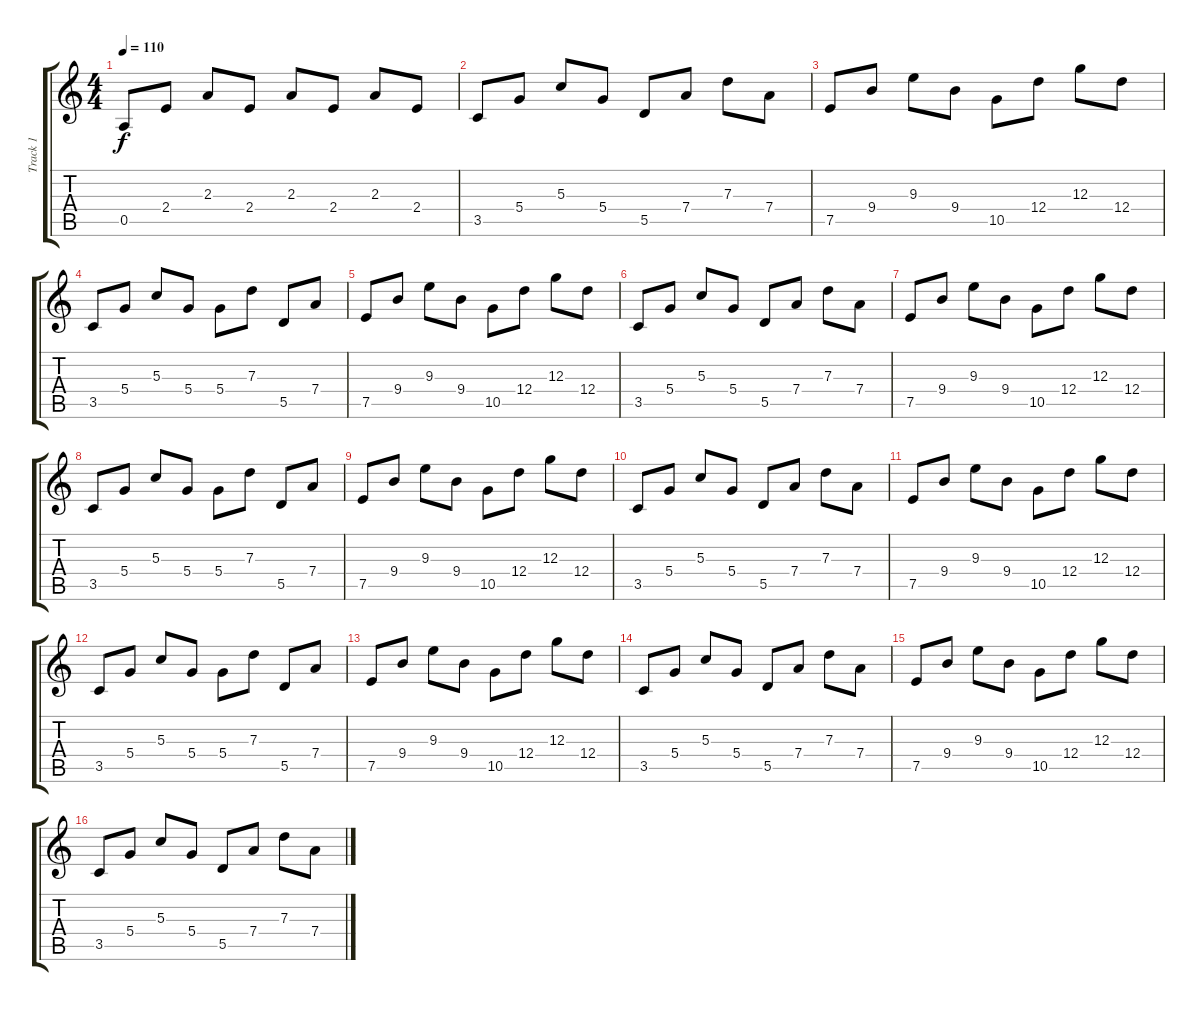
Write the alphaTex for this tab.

\track ("Track 1" "Track 1") {instrument electricguitarclean}
\staff {score tabs}
\tuning (E4 B3 G3 D3 A2 E2) {hide}
\ts (4 4)
\tempo 110
\clef g2
\ks c
0.5.8{dy f} 2.4.8 2.3.8 2.4.8 2.3.8 2.4.8 2.3.8 2.4.8 |
3.5.8 5.4.8 5.3.8 5.4.8 5.5.8 7.4.8 7.3.8 7.4.8 |
7.5.8 9.4.8 9.3.8 9.4.8 10.5.8 12.4.8 12.3.8 12.4.8 |
3.5.8 5.4.8 5.3.8 5.4.8 5.4.8 7.3.8 5.5.8 7.4.8 |
7.5.8 9.4.8 9.3.8 9.4.8 10.5.8 12.4.8 12.3.8 12.4.8 |
3.5.8 5.4.8 5.3.8 5.4.8 5.5.8 7.4.8 7.3.8 7.4.8 |
7.5.8 9.4.8 9.3.8 9.4.8 10.5.8 12.4.8 12.3.8 12.4.8 |
3.5.8 5.4.8 5.3.8 5.4.8 5.4.8 7.3.8 5.5.8 7.4.8 |
7.5.8 9.4.8 9.3.8 9.4.8 10.5.8 12.4.8 12.3.8 12.4.8 |
3.5.8 5.4.8 5.3.8 5.4.8 5.5.8 7.4.8 7.3.8 7.4.8 |
7.5.8 9.4.8 9.3.8 9.4.8 10.5.8 12.4.8 12.3.8 12.4.8 |
3.5.8 5.4.8 5.3.8 5.4.8 5.4.8 7.3.8 5.5.8 7.4.8 |
7.5.8 9.4.8 9.3.8 9.4.8 10.5.8 12.4.8 12.3.8 12.4.8 |
3.5.8 5.4.8 5.3.8 5.4.8 5.5.8 7.4.8 7.3.8 7.4.8 |
7.5.8 9.4.8 9.3.8 9.4.8 10.5.8 12.4.8 12.3.8 12.4.8 |
3.5.8 5.4.8 5.3.8 5.4.8 5.5.8 7.4.8 7.3.8 7.4.8
